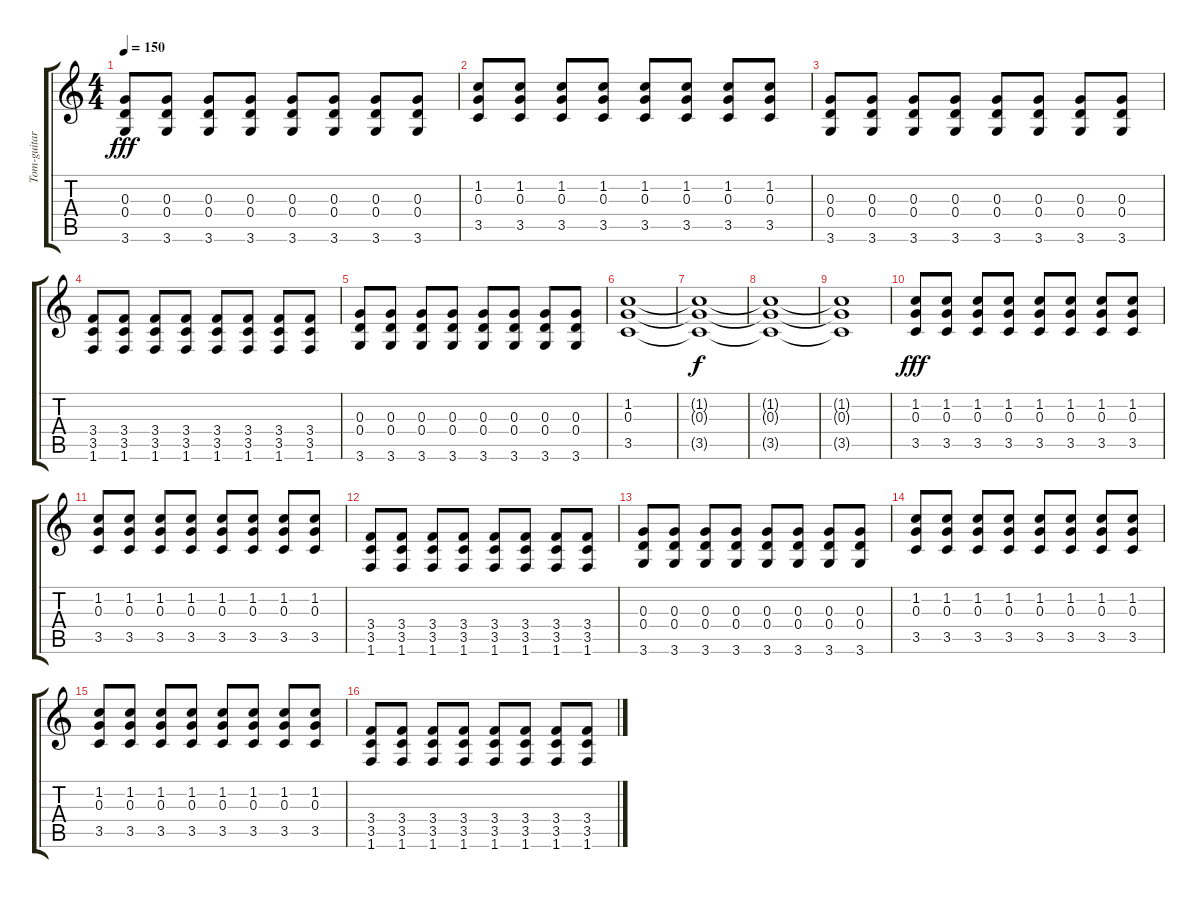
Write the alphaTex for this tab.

\track ("Tom-guitar" "Tom-guitar") {instrument overdrivenguitar}
\staff {score tabs}
\tuning (E4 B3 G3 D3 A2 E2) {hide}
\ts (4 4)
\tempo 150
\clef g2
\ks c
(0.3 0.4 3.6).8{dy fff} (0.3 0.4 3.6).8 (0.3 0.4 3.6).8 (0.3 0.4 3.6).8 (0.3 0.4 3.6).8 (0.3 0.4 3.6).8 (0.3 0.4 3.6).8 (0.3 0.4 3.6).8 |
(1.2 0.3 3.5).8{instrument electricguitarmuted} (1.2 0.3 3.5).8 (1.2 0.3 3.5).8 (1.2 0.3 3.5).8 (1.2 0.3 3.5).8 (1.2 0.3 3.5).8 (1.2 0.3 3.5).8 (1.2 0.3 3.5).8 |
(0.3 0.4 3.6).8 (0.3 0.4 3.6).8 (0.3 0.4 3.6).8 (0.3 0.4 3.6).8 (0.3 0.4 3.6).8 (0.3 0.4 3.6).8 (0.3 0.4 3.6).8 (0.3 0.4 3.6).8 |
(3.4 3.5 1.6).8 (3.4 3.5 1.6).8 (3.4 3.5 1.6).8 (3.4 3.5 1.6).8 (3.4 3.5 1.6).8 (3.4 3.5 1.6).8 (3.4 3.5 1.6).8 (3.4 3.5 1.6).8 |
(0.3 0.4 3.6).8 (0.3 0.4 3.6).8 (0.3 0.4 3.6).8 (0.3 0.4 3.6).8 (0.3 0.4 3.6).8 (0.3 0.4 3.6).8 (0.3 0.4 3.6).8 (0.3 0.4 3.6).8 |
(1.2 0.3 3.5).1{instrument distortionguitar} |
(1.2{t} 0.3{t} 3.5{t}).1{dy f} |
(1.2{t} 0.3{t} 3.5{t}).1 |
(1.2{t} 0.3{t} 3.5{t}).1 |
(1.2 0.3 3.5).8{dy fff} (1.2 0.3 3.5).8 (1.2 0.3 3.5).8 (1.2 0.3 3.5).8 (1.2 0.3 3.5).8 (1.2 0.3 3.5).8 (1.2 0.3 3.5).8 (1.2 0.3 3.5).8 |
(1.2 0.3 3.5).8 (1.2 0.3 3.5).8 (1.2 0.3 3.5).8 (1.2 0.3 3.5).8 (1.2 0.3 3.5).8 (1.2 0.3 3.5).8 (1.2 0.3 3.5).8 (1.2 0.3 3.5).8 |
(3.4 3.5 1.6).8 (3.4 3.5 1.6).8 (3.4 3.5 1.6).8 (3.4 3.5 1.6).8 (3.4 3.5 1.6).8 (3.4 3.5 1.6).8 (3.4 3.5 1.6).8 (3.4 3.5 1.6).8 |
(0.3 0.4 3.6).8 (0.3 0.4 3.6).8 (0.3 0.4 3.6).8 (0.3 0.4 3.6).8 (0.3 0.4 3.6).8 (0.3 0.4 3.6).8 (0.3 0.4 3.6).8 (0.3 0.4 3.6).8 |
(1.2 0.3 3.5).8 (1.2 0.3 3.5).8 (1.2 0.3 3.5).8 (1.2 0.3 3.5).8 (1.2 0.3 3.5).8 (1.2 0.3 3.5).8 (1.2 0.3 3.5).8 (1.2 0.3 3.5).8 |
(1.2 0.3 3.5).8 (1.2 0.3 3.5).8 (1.2 0.3 3.5).8 (1.2 0.3 3.5).8 (1.2 0.3 3.5).8 (1.2 0.3 3.5).8 (1.2 0.3 3.5).8 (1.2 0.3 3.5).8 |
(3.4 3.5 1.6).8 (3.4 3.5 1.6).8 (3.4 3.5 1.6).8 (3.4 3.5 1.6).8 (3.4 3.5 1.6).8 (3.4 3.5 1.6).8 (3.4 3.5 1.6).8 (3.4 3.5 1.6).8
